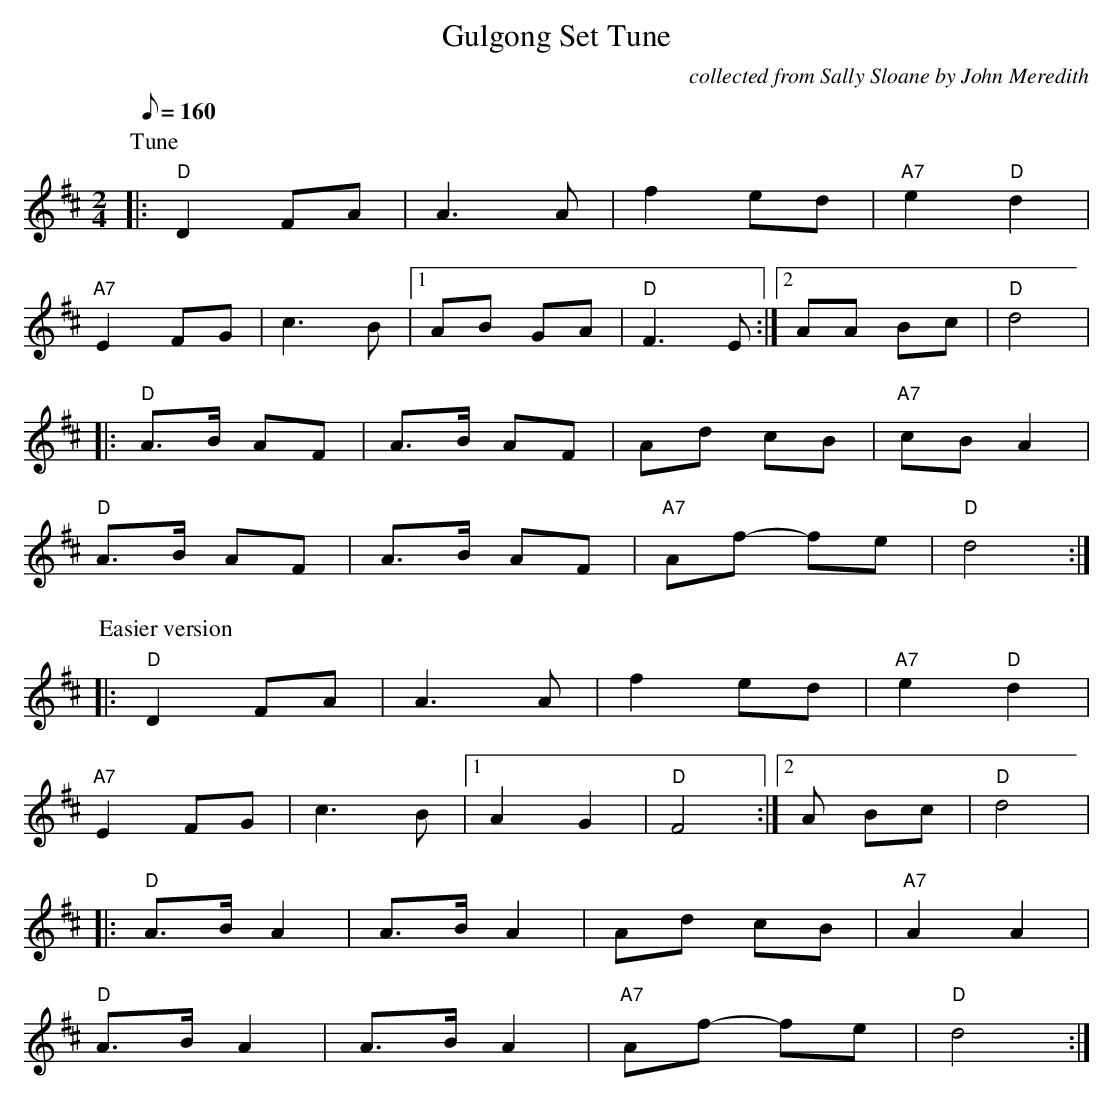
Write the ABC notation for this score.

X:1
T:Gulgong Set Tune
M:2/4
L:1/8
Q:160
C:collected from Sally Sloane by John Meredith
K:D
P:Tune
|:"D"D2 FA| A3A|f2ed |"A7"e2"D"d2|
"A7"E2FG |c3B|1AB GA |"D"F3E:|2AA Bc |"D"d4|
|:"D"A>B AF |A>B AF|Ad cB |"A7"cB A2|
"D"A>B AF |A>B AF|"A7"Af- fe |"D"d4:|
P:Easier version
|:"D"D2 FA| A3A|f2ed |"A7"e2"D"d2|
"A7"E2FG |c3B|1A2 G2 |"D"F4:|2A1 Bc |"D"d4|
|:"D"A>B A2 |A>B A2|Ad cB |"A7"A2 A2|
"D"A>B A2 |A>B A2|"A7"Af- fe |"D"d4:|
